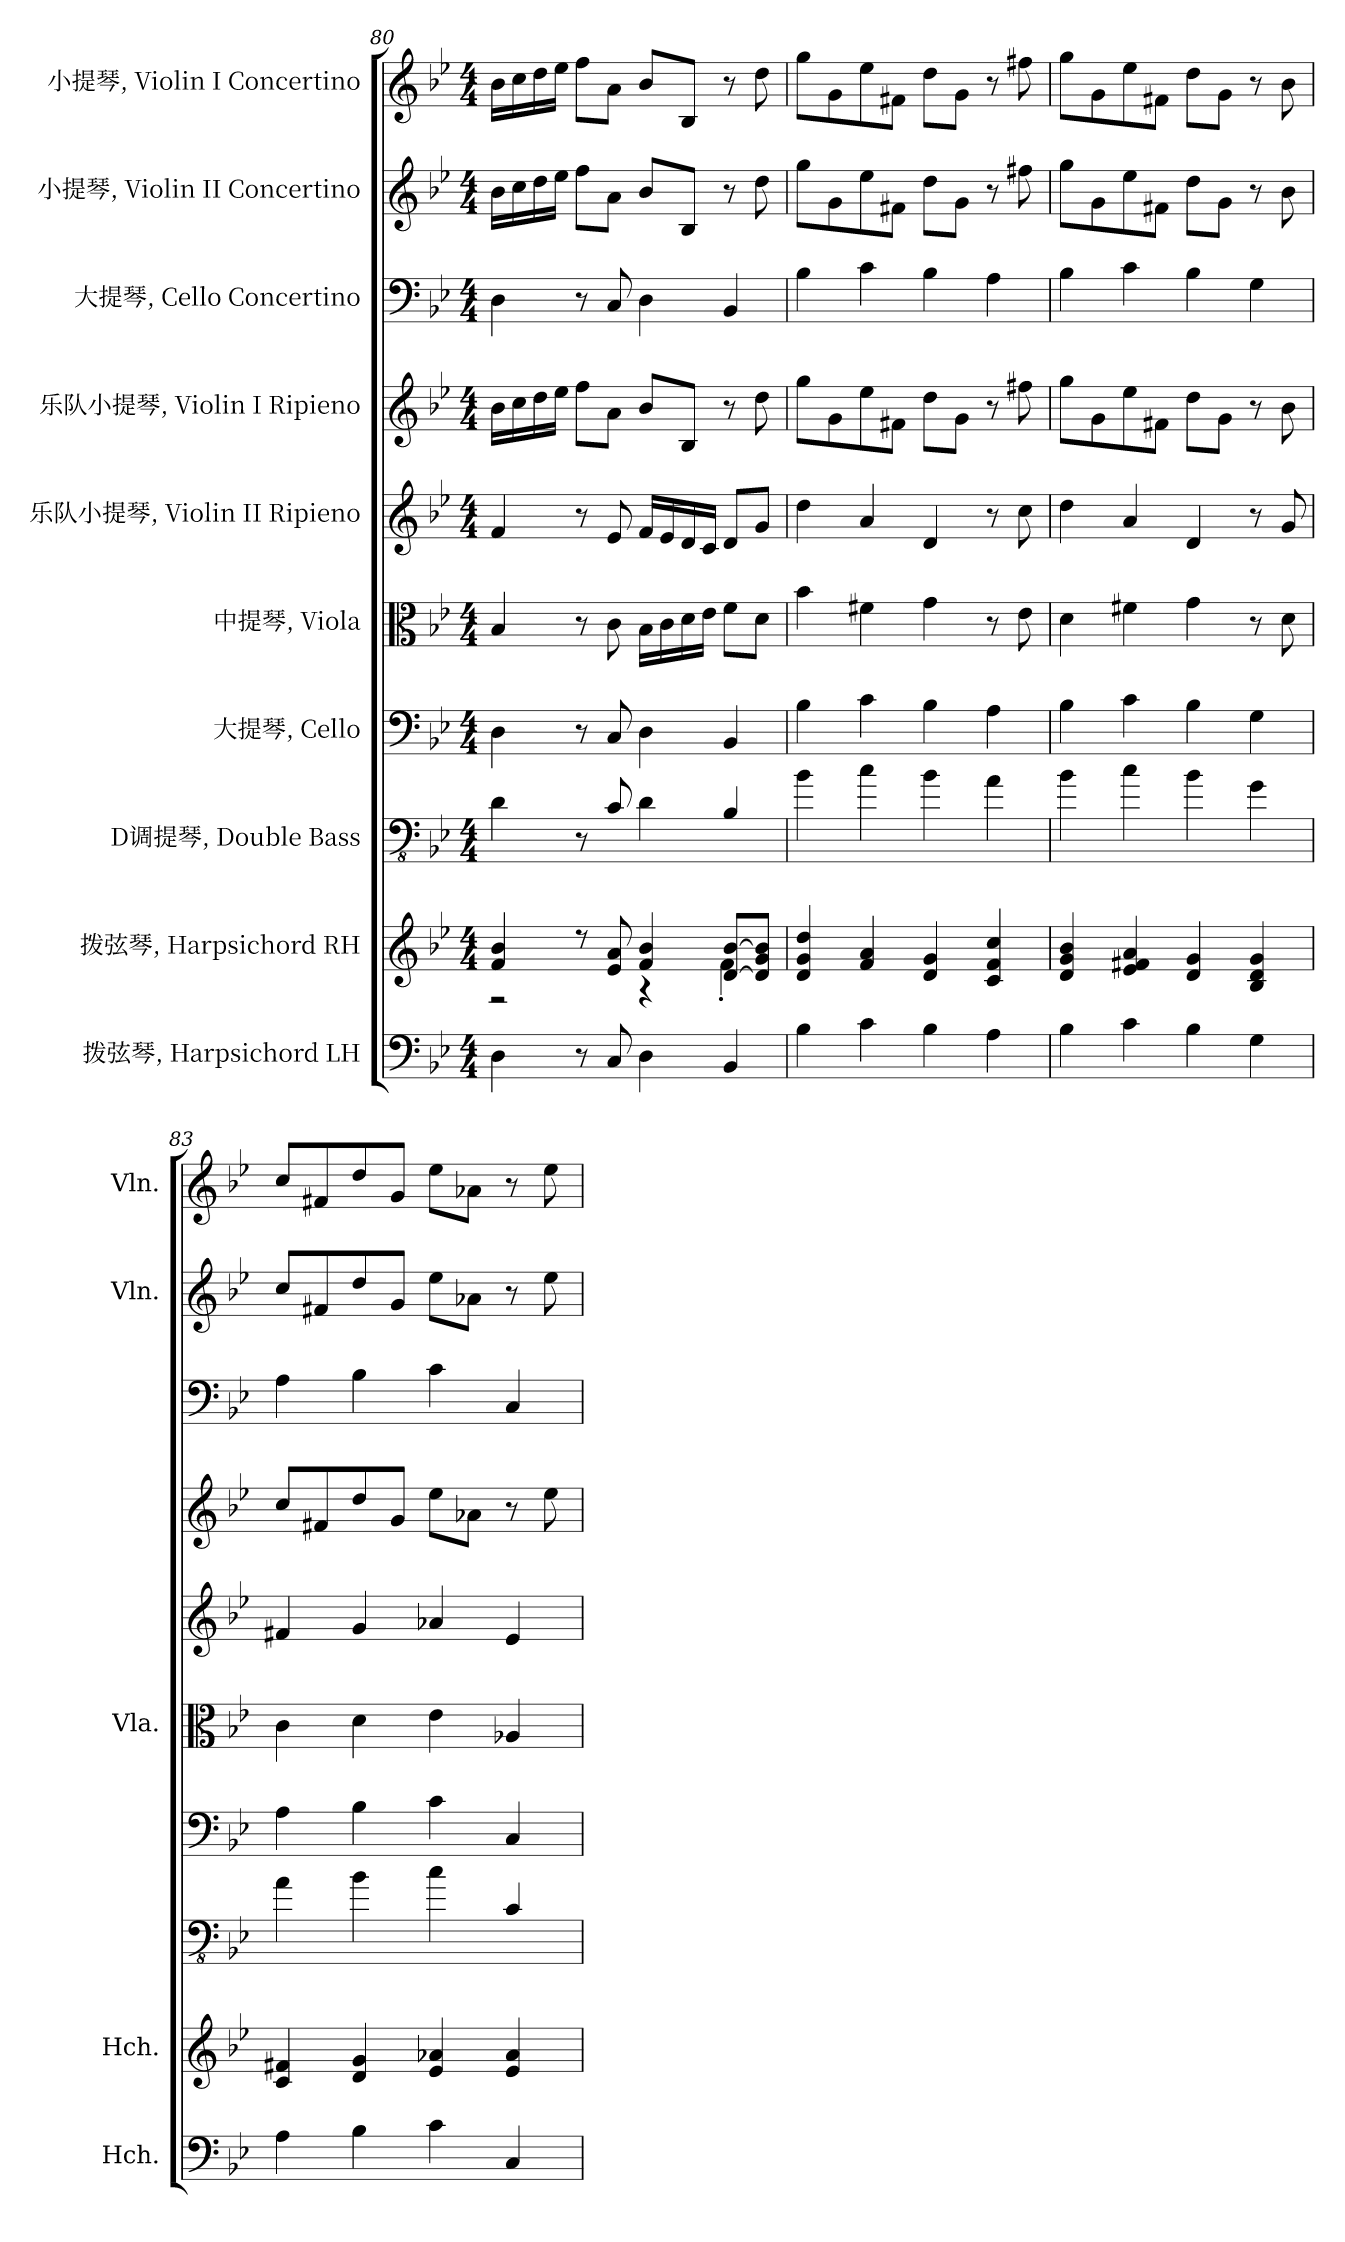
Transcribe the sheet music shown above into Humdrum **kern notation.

**kern	**kern	**kern	**kern	**kern	**kern	**kern	**kern	**kern	**kern
*part10	*part9	*part8	*part7	*part6	*part5	*part4	*part3	*part2	*part1
*staff10	*staff9	*staff8	*staff7	*staff6	*staff5	*staff4	*staff3	*staff2	*staff1
*I"拨弦琴, Harpsichord LH	*I"拨弦琴, Harpsichord RH	*I"D调提琴, Double Bass	*I"大提琴, Cello	*I"中提琴, Viola	*I"乐队小提琴, Violin II Ripieno	*I"乐队小提琴, Violin I Ripieno	*I"大提琴, Cello Concertino	*I"小提琴, Violin II Concertino	*I"小提琴, Violin I Concertino
*I'Hch.	*I'Hch.	*	*	*I'Vla.	*	*	*	*I'Vln.	*I'Vln.
!!LO:PB:g=z
*clefF4	*clefG2	*clefFv4	*clefF4	*clefC3	*clefG2	*clefG2	*clefF4	*clefG2	*clefG2
*	*	*ITrd7c12	*	*	*	*	*	*	*
*k[b-e-]	*k[b-e-]	*k[b-e-]	*k[b-e-]	*k[b-e-]	*k[b-e-]	*k[b-e-]	*k[b-e-]	*k[b-e-]	*k[b-e-]
*M4/4	*M4/4	*M4/4	*M4/4	*M4/4	*M4/4	*M4/4	*M4/4	*M4/4	*M4/4
=80	=80	=80	=80	=80	=80	=80	=80	=80	=80
*	*^	*	*	*	*	*	*	*	*
4D\	4f/ 4b-/	2r	4DD\	4D\	4B-/	4f/	16b-\LL	4D\	16b-\LL	16b-\LL
.	.	.	.	.	.	.	16cc\	.	16cc\	16cc\
.	.	.	.	.	.	.	16dd\	.	16dd\	16dd\
.	.	.	.	.	.	.	16ee-\JJ	.	16ee-\JJ	16ee-\JJ
8r	8r	.	8r	8r	8r	8r	8ff\L	8r	8ff\L	8ff\L
8C/	8e-/ 8a/	.	8CC/	8C/	8c\	8e-/	8a\J	8C/	8a\J	8a\J
4D\	4f/ 4b-/	4r	4DD\	4D\	16B-\LL	16f/LL	8b-/L	4D\	8b-/L	8b-/L
.	.	.	.	.	16c\	16e-/	.	.	.	.
.	.	.	.	.	16d\	16d/	8B-/J	.	8B-/J	8B-/J
.	.	.	.	.	16e-\JJ	16c/JJ	.	.	.	.
4BB-/	[8d/ [8b-/L	4f'\	4BBB-/	4BB-/	8f\L	8d/L	8r	4BB-/	8r	8r
.	8d/] 8g/ 8b-/]J	.	.	.	8d\J	8g/J	8dd\	.	8dd\	8dd\
*	*v	*v	*	*	*	*	*	*	*	*
=81	=81	=81	=81	=81	=81	=81	=81	=81	=81
4B-\	4d/ 4g/ 4dd/	4BB-\	4B-\	4b-\	4dd\	8gg\L	4B-\	8gg\L	8gg\L
.	.	.	.	.	.	8g\	.	8g\	8g\
4c\	4f/ 4a/	4C\	4c\	4f#X\	4a/	8ee-\	4c\	8ee-\	8ee-\
.	.	.	.	.	.	8f#X\J	.	8f#X\J	8f#X\J
4B-\	4d/ 4g/	4BB-\	4B-\	4g\	4d/	8dd\L	4B-\	8dd\L	8dd\L
.	.	.	.	.	.	8g\J	.	8g\J	8g\J
4A\	4c/ 4f/ 4cc/	4AA\	4A\	8r	8r	8r	4A\	8r	8r
.	.	.	.	8e-\	8cc\	8ff#X\	.	8ff#X\	8ff#X\
=82	=82	=82	=82	=82	=82	=82	=82	=82	=82
4B-\	4d/ 4g/ 4b-/	4BB-\	4B-\	4d\	4dd\	8gg\L	4B-\	8gg\L	8gg\L
.	.	.	.	.	.	8g\	.	8g\	8g\
4c\	4e-/ 4f#X/ 4a/	4C\	4c\	4f#X\	4a/	8ee-\	4c\	8ee-\	8ee-\
.	.	.	.	.	.	8f#X\J	.	8f#X\J	8f#X\J
4B-\	4d/ 4g/	4BB-\	4B-\	4g\	4d/	8dd\L	4B-\	8dd\L	8dd\L
.	.	.	.	.	.	8g\J	.	8g\J	8g\J
4G\	4B-/ 4d/ 4g/	4GG\	4G\	8r	8r	8r	4G\	8r	8r
.	.	.	.	8d\	8g/	8b-\	.	8b-\	8b-\
=83	=83	=83	=83	=83	=83	=83	=83	=83	=83
4A\	4c/ 4f#X/	4AA\	4A\	4c\	4f#X/	8cc/L	4A\	8cc/L	8cc/L
.	.	.	.	.	.	8f#X/	.	8f#X/	8f#X/
4B-\	4d/ 4g/	4BB-\	4B-\	4d\	4g/	8dd/	4B-\	8dd/	8dd/
.	.	.	.	.	.	8g/J	.	8g/J	8g/J
4c\	4e-/ 4a-X/	4C\	4c\	4e-\	4a-X/	8ee-\L	4c\	8ee-\L	8ee-\L
.	.	.	.	.	.	8a-X\J	.	8a-X\J	8a-X\J
4C/	4e-/ 4a-/	4CC/	4C/	4A-X/	4e-/	8r	4C/	8r	8r
.	.	.	.	.	.	8ee-\	.	8ee-\	8ee-\
=	=	=	=	=	=	=	=	=	=
*-	*-	*-	*-	*-	*-	*-	*-	*-	*-
